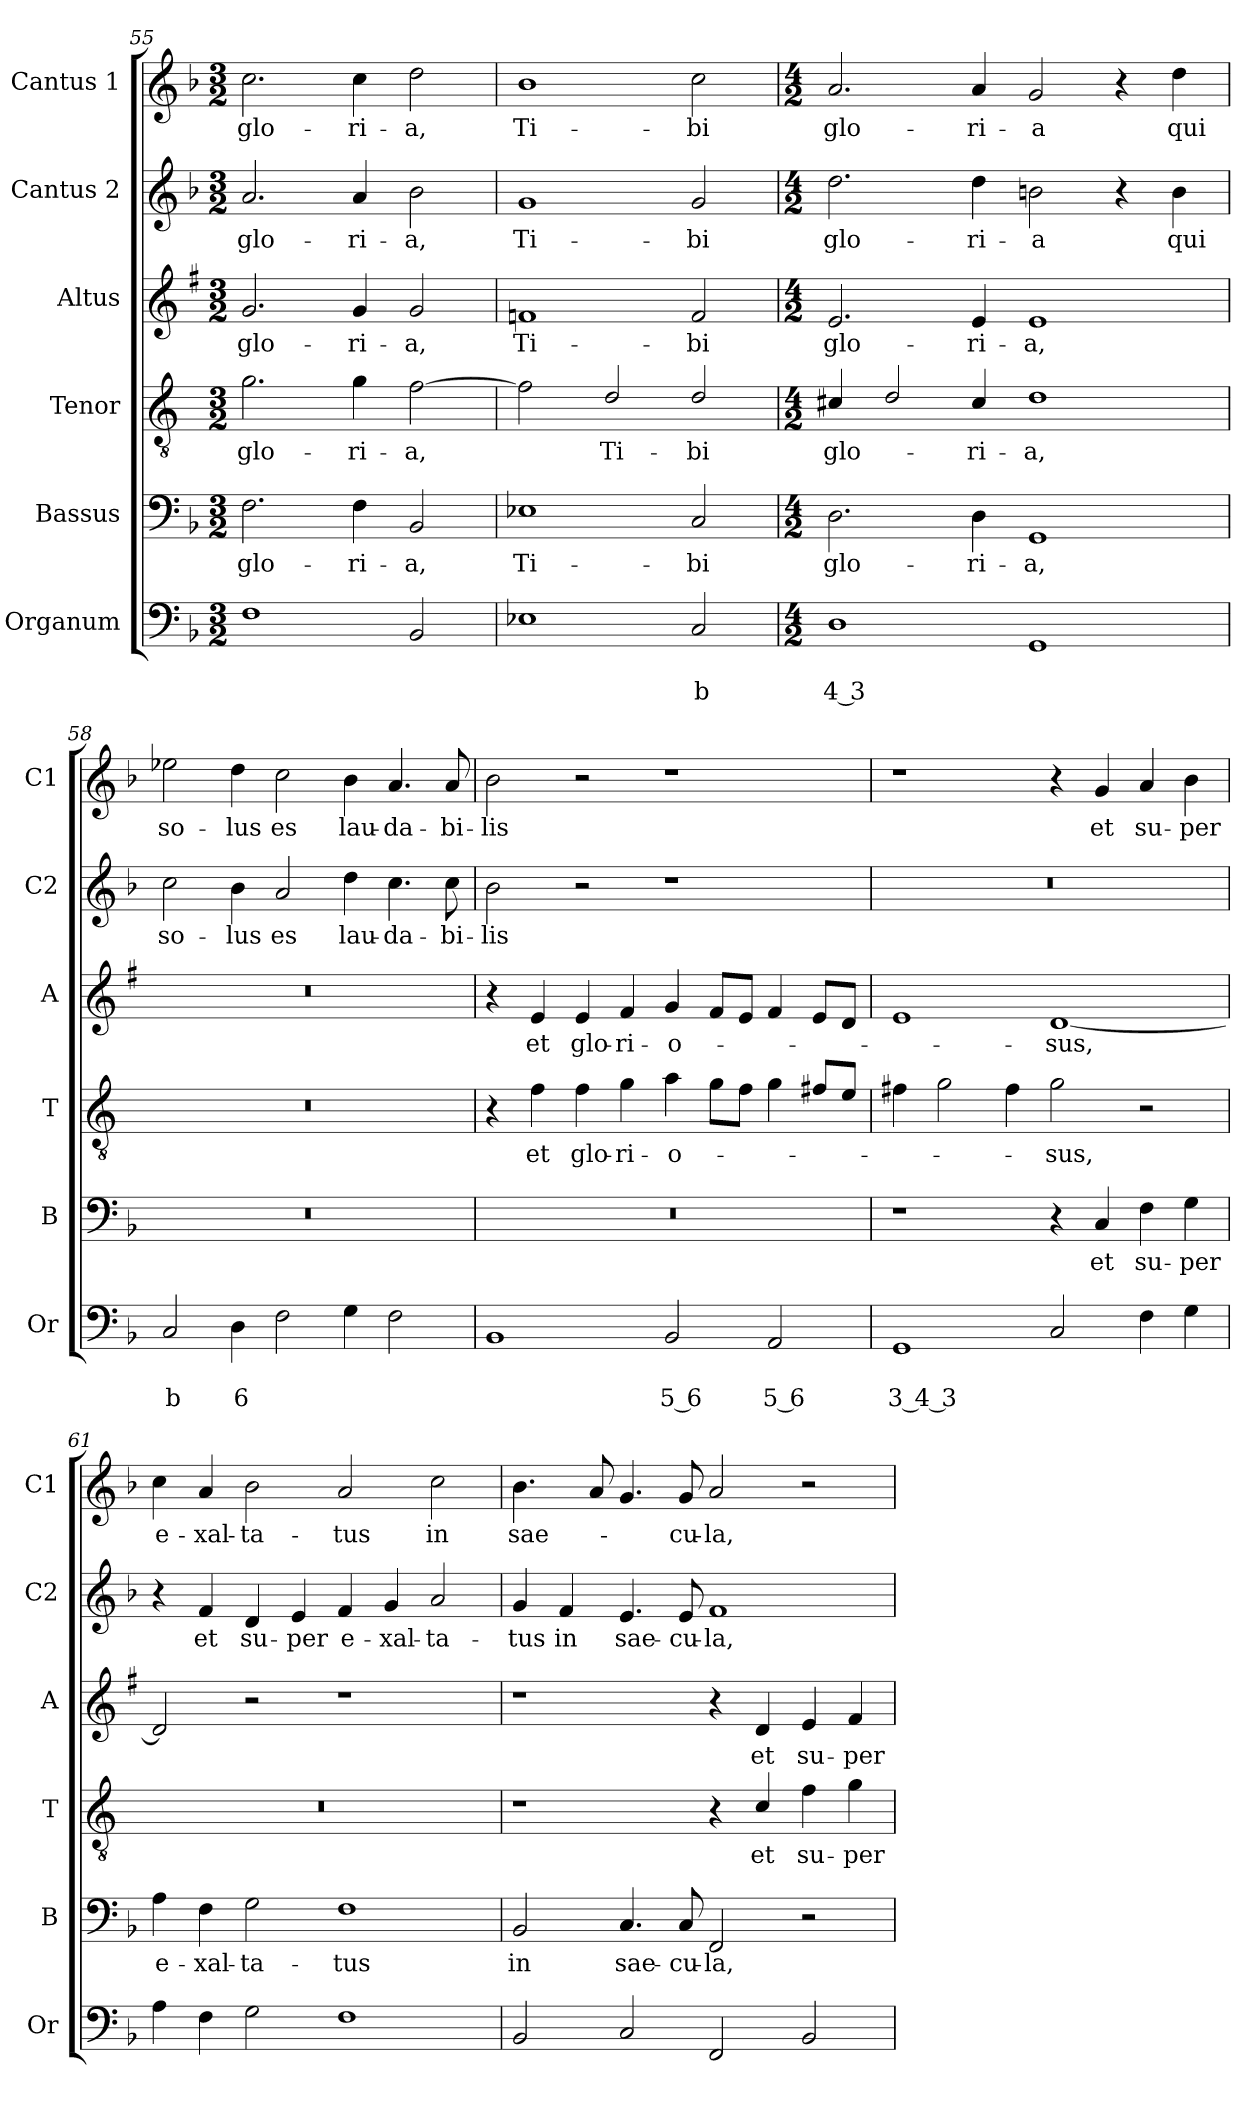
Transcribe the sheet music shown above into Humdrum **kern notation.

**kern	**text	**text	**kern	**text	**kern	**text	**kern	**text	**kern	**text	**kern	**text
*part6	*part6	*part6	*part5	*part5	*part4	*part4	*part3	*part3	*part2	*part2	*part1	*part1
*staff6	*staff6	*staff6	*staff5	*staff5	*staff4	*staff4	*staff3	*staff3	*staff2	*staff2	*staff1	*staff1
*I"Organum	*	*	*I"Bassus	*	*I"Tenor	*	*I"Altus	*	*I"Cantus 2	*	*I"Cantus 1	*
*I'Or	*	*	*I'B	*	*I'T	*	*I'A	*	*I'C2	*	*I'C1	*
*clefF4	*	*	*clefF4	*	*clefGv2	*	*clefG2	*	*clefG2	*	*clefG2	*
*	*	*	*	*	*ITrd4c7	*	*ITrd1c2	*	*	*	*	*
*k[b-]	*	*	*k[b-]	*	*k[b-]	*	*k[b-]	*	*k[b-]	*	*k[b-]	*
*F:	*	*	*F:	*	*F:	*	*F:	*	*F:	*	*F:	*
*M3/2	*	*	*M3/2	*	*M3/2	*	*M3/2	*	*M3/2	*	*M3/2	*
=55	=55	=55	=55	=55	=55	=55	=55	=55	=55	=55	=55	=55
!	!	!	!	!LO:LY:b	!	!LO:LY:b	!	!LO:LY:b	!	!LO:LY:b	!	!LO:LY:b
1F	.	.	2.F\	glo-	2.c\	glo-	2.f/	glo-	2.a/	glo-	2.cc\	glo-
!	!	!	!	!LO:LY:b	!	!LO:LY:b	!	!LO:LY:b	!	!LO:LY:b	!	!LO:LY:b
.	.	.	4F\	-ri-	4c\	-ri-	4f/	-ri-	4a/	-ri-	4cc\	-ri-
!	!	!	!	!LO:LY:b	!	!LO:LY:b	!	!LO:LY:b	!	!LO:LY:b	!	!LO:LY:b
2BB-/	.	.	2BB-/	-a,	[2B-\	-a,	2f/	-a,	2b-\	-a,	2dd\	-a,
=56	=56	=56	=56	=56	=56	=56	=56	=56	=56	=56	=56	=56
!	!	!	!	!LO:LY:b	!	!	!	!LO:LY:b	!	!LO:LY:b	!	!LO:LY:b
1E-X	.	.	1E-X	Ti-	2B-\]	.	1e-X	Ti-	1g	Ti-	1b-	Ti-
!	!	!	!	!	!	!LO:LY:b	!	!	!	!	!	!
.	.	.	.	.	2G/	Ti-	.	.	.	.	.	.
!	!	!LO:LY:b	!	!LO:LY:b	!	!LO:LY:b	!	!LO:LY:b	!	!LO:LY:b	!	!LO:LY:b
2C/	.	b	2C/	-bi	2G/	-bi	2e-/	-bi	2g/	-bi	2cc\	-bi
=57	=57	=57	=57	=57	=57	=57	=57	=57	=57	=57	=57	=57
*M4/2	*	*	*M4/2	*	*M4/2	*	*M4/2	*	*M4/2	*	*M4/2	*
!	!	!LO:LY:b	!	!LO:LY:b	!	!LO:LY:b	!	!LO:LY:b	!	!LO:LY:b	!	!LO:LY:b
1D	.	4 3	2.D\	glo-	4F#X/	glo-	2.d/	glo-	2.dd\	glo-	2.a/	glo-
.	.	.	.	.	2G/	.	.	.	.	.	.	.
!	!	!	!	!LO:LY:b	!	!LO:LY:b	!	!LO:LY:b	!	!LO:LY:b	!	!LO:LY:b
.	.	.	4D\	-ri-	4F#/	-ri-	4d/	-ri-	4dd\	-ri-	4a/	-ri-
!	!	!	!	!LO:LY:b	!	!LO:LY:b	!	!LO:LY:b	!	!LO:LY:b	!	!LO:LY:b
1GG	.	.	1GG	-a,	1G	-a,	1d	-a,	2bn\	-a	2g/	-a
.	.	.	.	.	.	.	.	.	4r	.	4r	.
!	!	!	!	!	!	!	!	!	!	!LO:LY:b	!	!LO:LY:b
.	.	.	.	.	.	.	.	.	4b\	qui	4dd\	qui
=58	=58	=58	=58	=58	=58	=58	=58	=58	=58	=58	=58	=58
!	!	!LO:LY:b	!	!	!	!	!	!	!	!LO:LY:b	!	!LO:LY:b
2C/	.	b	0r	.	0r	.	0r	.	2cc\	so-	2ee-X\	so-
!	!	!LO:LY:b	!	!	!	!	!	!	!	!LO:LY:b	!	!LO:LY:b
4D\	.	6	.	.	.	.	.	.	4b-\	-lus	4dd\	-lus
!	!	!	!	!	!	!	!	!	!	!LO:LY:b	!	!LO:LY:b
2F\	.	.	.	.	.	.	.	.	2a/	es	2cc\	es
!	!	!	!	!	!	!	!	!	!	!LO:LY:b	!	!LO:LY:b
4G\	.	.	.	.	.	.	.	.	4dd\	lau-	4b-\	lau-
!	!	!	!	!	!	!	!	!	!	!LO:LY:b	!	!LO:LY:b
2F\	.	.	.	.	.	.	.	.	4.cc\	-da-	4.a/	-da-
!	!	!	!	!	!	!	!	!	!	!LO:LY:b	!	!LO:LY:b
.	.	.	.	.	.	.	.	.	8cc\	-bi-	8a/	-bi-
!!LO:PB:g=z
=59	=59	=59	=59	=59	=59	=59	=59	=59	=59	=59	=59	=59
!	!	!	!	!	!	!	!	!	!	!LO:LY:b	!	!LO:LY:b
1BB-	.	.	0r	.	4r	.	4r	.	2b-\	-lis	2b-\	-lis
!	!	!	!	!	!	!LO:LY:b	!	!LO:LY:b	!	!	!	!
.	.	.	.	.	4B-\	et	4d/	et	.	.	.	.
!	!	!	!	!	!	!LO:LY:b	!	!LO:LY:b	!	!	!	!
.	.	.	.	.	4B-\	glo-	4d/	glo-	2r	.	2r	.
!	!	!	!	!	!	!LO:LY:b	!	!LO:LY:b	!	!	!	!
.	.	.	.	.	4c\	-ri-	4e/	-ri-	.	.	.	.
!	!	!LO:LY:b	!	!	!	!LO:LY:b	!	!LO:LY:b	!	!	!	!
2BB-/	.	5 6	.	.	4d\	-o-	4f/	-o-	1r	.	1r	.
.	.	.	.	.	8c\L	.	8e/L	.	.	.	.	.
.	.	.	.	.	8B-\J	.	8d/J	.	.	.	.	.
!	!	!LO:LY:b	!	!	!	!	!	!	!	!	!	!
2AA/	.	5 6	.	.	4c\	.	4e/	.	.	.	.	.
.	.	.	.	.	8Bn/L	.	8d/L	.	.	.	.	.
.	.	.	.	.	8A/J	.	8c/J	.	.	.	.	.
=60	=60	=60	=60	=60	=60	=60	=60	=60	=60	=60	=60	=60
!	!	!LO:LY:b	!	!	!	!	!	!	!	!	!	!
1GG	.	3 4 3	1r	.	4Bn\	.	1d	.	0r	.	1r	.
.	.	.	.	.	2c\	.	.	.	.	.	.	.
.	.	.	.	.	4B\	.	.	.	.	.	.	.
!	!	!	!	!	!	!LO:LY:b	!	!LO:LY:b	!	!	!	!
2C/	.	.	4r	.	2c\	-sus,	[1c	-sus,	.	.	4r	.
!	!	!	!	!LO:LY:b	!	!	!	!	!	!	!	!LO:LY:b
.	.	.	4C/	et	.	.	.	.	.	.	4g/	et
!	!	!	!	!LO:LY:b	!	!	!	!	!	!	!	!LO:LY:b
4F\	.	.	4F\	su-	2r	.	.	.	.	.	4a/	su-
!	!	!	!	!LO:LY:b	!	!	!	!	!	!	!	!LO:LY:b
4G\	.	.	4G\	-per	.	.	.	.	.	.	4b-\	-per
=61	=61	=61	=61	=61	=61	=61	=61	=61	=61	=61	=61	=61
!	!	!	!	!LO:LY:b	!	!	!	!	!	!	!	!LO:LY:b
4A\	.	.	4A\	e-	0r	.	2c/]	.	4r	.	4cc\	e-
!	!	!	!	!LO:LY:b	!	!	!	!	!	!LO:LY:b	!	!LO:LY:b
4F\	.	.	4F\	-xal-	.	.	.	.	4f/	et	4a/	-xal-
!	!	!	!	!LO:LY:b	!	!	!	!	!	!LO:LY:b	!	!LO:LY:b
2G\	.	.	2G\	-ta-	.	.	2r	.	4d/	su-	2b-\	-ta-
!	!	!	!	!	!	!	!	!	!	!LO:LY:b	!	!
.	.	.	.	.	.	.	.	.	4e/	-per	.	.
!	!	!	!	!LO:LY:b	!	!	!	!	!	!LO:LY:b	!	!LO:LY:b
1F	.	.	1F	-tus	.	.	1r	.	4f/	e-	2a/	-tus
!	!	!	!	!	!	!	!	!	!	!LO:LY:b	!	!
.	.	.	.	.	.	.	.	.	4g/	-xal-	.	.
!	!	!	!	!	!	!	!	!	!	!LO:LY:b	!	!LO:LY:b
.	.	.	.	.	.	.	.	.	2a/	-ta-	2cc\	in
=62	=62	=62	=62	=62	=62	=62	=62	=62	=62	=62	=62	=62
!	!	!	!	!LO:LY:b	!	!	!	!	!	!LO:LY:b	!	!LO:LY:b
2BB-/	.	.	2BB-/	in	1r	.	1r	.	4g/	-tus	4.b-\	sae-
!	!	!	!	!	!	!	!	!	!	!LO:LY:b	!	!
.	.	.	.	.	.	.	.	.	4f/	in	.	.
.	.	.	.	.	.	.	.	.	.	.	8a/	.
!	!	!	!	!LO:LY:b	!	!	!	!	!	!LO:LY:b	!	!
2C/	.	.	4.C/	sae-	.	.	.	.	4.e/	sae-	4.g/	.
!	!	!	!	!LO:LY:b	!	!	!	!	!	!LO:LY:b	!	!LO:LY:b
.	.	.	8C/	-cu-	.	.	.	.	8e/	-cu-	8g/	-cu-
!	!	!	!	!LO:LY:b	!	!	!	!	!	!LO:LY:b	!	!LO:LY:b
2FF/	.	.	2FF/	-la,	4r	.	4r	.	1f	-la,	2a/	-la,
!	!	!	!	!	!	!LO:LY:b	!	!LO:LY:b	!	!	!	!
.	.	.	.	.	4F/	et	4c/	et	.	.	.	.
!	!	!	!	!	!	!LO:LY:b	!	!LO:LY:b	!	!	!	!
2BB-/	.	.	2r	.	4B-\	su-	4d/	su-	.	.	2r	.
!	!	!	!	!	!	!LO:LY:b	!	!LO:LY:b	!	!	!	!
.	.	.	.	.	4c\	-per	4e/	-per	.	.	.	.
=	=	=	=	=	=	=	=	=	=	=	=	=
*-	*-	*-	*-	*-	*-	*-	*-	*-	*-	*-	*-	*-
